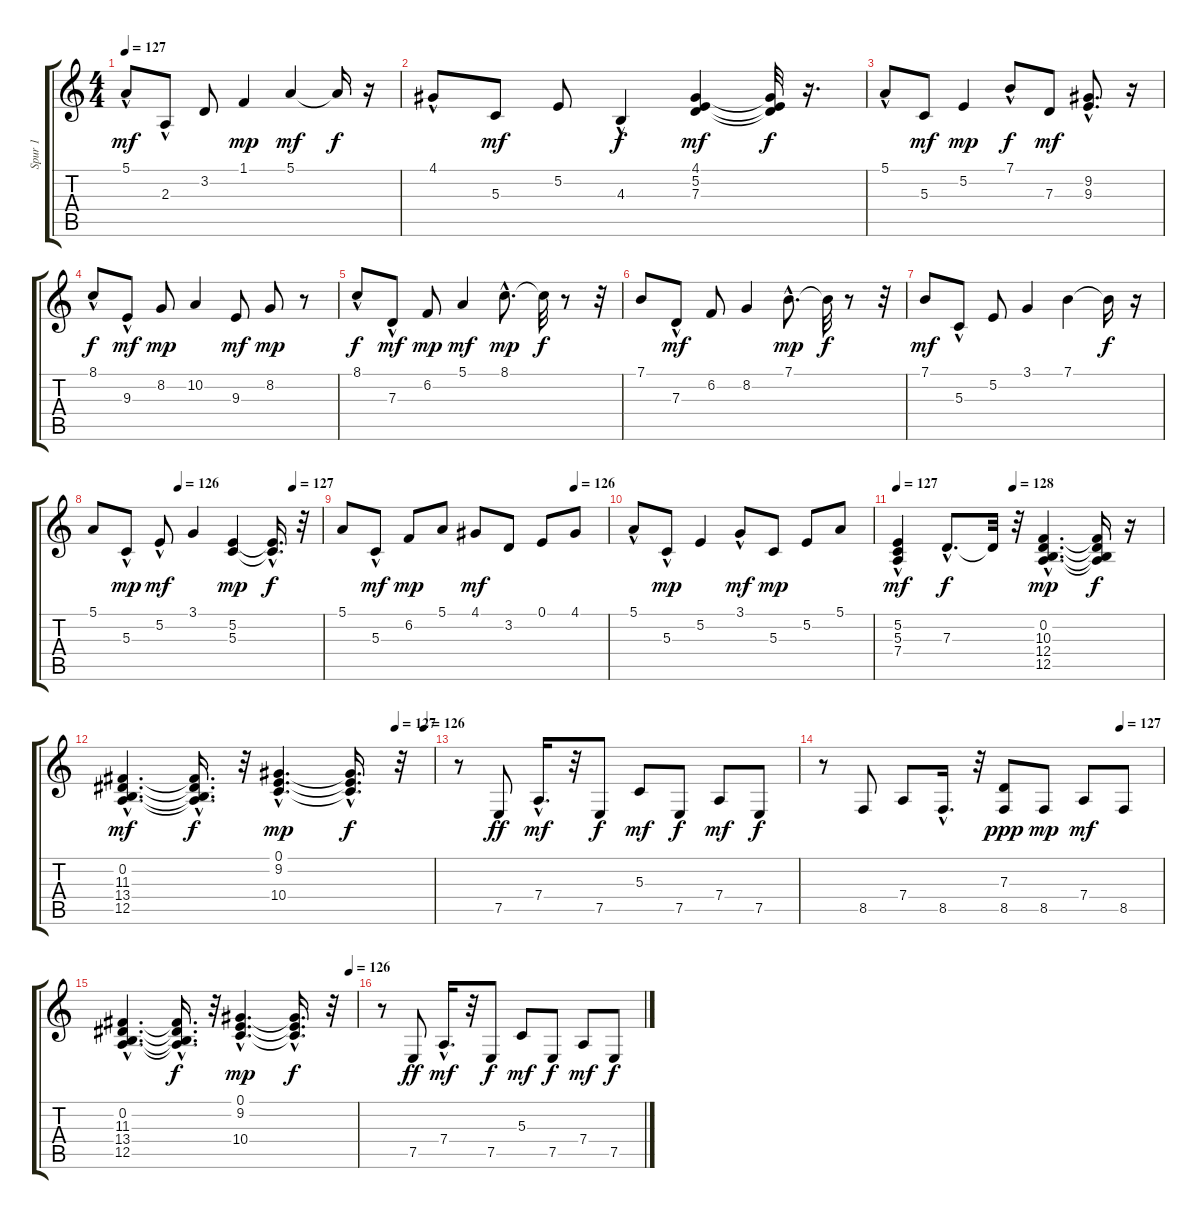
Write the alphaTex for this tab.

\track ("Spur 1" "Spur 1") {instrument brightacousticpiano}
\staff {score tabs}
\tuning (E4 B3 G3 D3 A2 E2) {hide}
\ts (4 4)
\tempo 127
\clef g2
\ks c
5.1{hac}.8{dy mf} 2.3{hac}.8 3.2.8 1.1.4{dy mp} 5.1.4{dy mf} 5.1{t}.16{dy f} r.16 |
4.1{hac}.8 5.3.8{dy mf} 5.2.8 4.3{hac}.4{dy f} (4.1 5.2 7.3).4{dy mf} (4.1{t} 5.2{t} 7.3{t}).32{dy f} r.16{d} |
5.1{hac}.8 5.3.8{dy mf} 5.2.4{dy mp} 7.1{hac}.8{dy f} 7.3.8{dy mf} (9.2{hac} 9.3{hac}).8{d} r.16 |
8.1{hac}.8{dy f} 9.3{hac}.8{dy mf} 8.2.8{dy mp} 10.2.4 9.3.8{dy mf} 8.2.8{dy mp} r.8 |
8.1{hac}.8{dy f} 7.3{hac}.8{dy mf} 6.2.8{dy mp} 5.1.4{dy mf} 8.1{hac}.8{d dy mp} 8.1{t}.32{dy f} r.8 r.32 |
7.1.8 7.3{hac}.8{dy mf} 6.2.8 8.2.4 7.1{hac}.8{d dy mp} 7.1{t}.32{dy f} r.8 r.32 |
7.1.8{dy mf} 5.3{hac}.8 5.2.8 3.1.4 7.1.4 7.1{t}.16{dy f} r.16 |
\tempo (126 0.375)
\tempo (127 0.875)
5.1.8 5.3{hac}.8{dy mp} 5.2{hac}.8{dy mf} 3.1.4 (5.2 5.3).4{dy mp} (5.2{hac t} 5.3{t}).16{d dy f} r.32 |
\tempo (126 0.875)
5.1.8 5.3{hac}.8{dy mf} 6.2.8{dy mp} 5.1.8 4.1.8{dy mf} 3.2.8 0.1.8 4.1.8 |
5.1{hac}.8 5.3{hac}.8{dy mp} 5.2.4 3.1{hac}.8{dy mf} 5.3.8{dy mp} 5.2.8 5.1.8 |
\tempo 127
\tempo (128 0.4375)
(5.2 5.3 7.4{hac}).4{dy mf} 7.3{hac}.8{d dy f} 7.3{t}.32 r.32 (0.2{hac} 10.3{hac} 12.4{hac} 12.5{hac}).4{d dy mp} (0.2{t} 10.3{t} 12.4{t} 12.5{t}).16{dy f} r.16 |
\tempo (127 0.875)
\tempo (126 0.96875)
(0.2{hac} 11.3{hac} 13.4{hac} 12.5{hac}).4{d dy mf} (0.2{hac t} 11.3{t} 13.4{t} 12.5{t}).16{d dy f} r.32 (0.1{hac} 9.2{hac} 10.4{hac}).4{d dy mp} (0.1{hac t} 9.2{hac t} 10.4{hac t}).16{d dy f} r.32 |
r.8 7.5.8{dy ff balance 7 instrument brightacousticpiano} 7.4{hac}.16{d dy mf} r.32 7.5.8{dy f} 5.3.8{dy mf} 7.5.8{dy f} 7.4.8{dy mf} 7.5.8{dy f} |
\tempo (127 0.875)
r.8 8.5.8 7.4.8 8.5{hac}.16{d} r.32 (7.3 8.5).8{dy ppp} 8.5.8{dy mp} 7.4.8{dy mf} 8.5.8 |
\tempo (126 0.96875)
(0.2{hac} 11.3{hac} 13.4{hac} 12.5{hac}).4{d} (0.2{hac t} 11.3{t} 13.4{t} 12.5{t}).16{d dy f} r.32 (0.1{hac} 9.2{hac} 10.4{hac}).4{d dy mp} (0.1{hac t} 9.2{hac t} 10.4{hac t}).16{d dy f} r.32 |
r.8 7.5.8{dy ff balance 7} 7.4{hac}.16{d dy mf} r.32 7.5.8{dy f} 5.3.8{dy mf} 7.5.8{dy f} 7.4.8{dy mf} 7.5.8{dy f}
